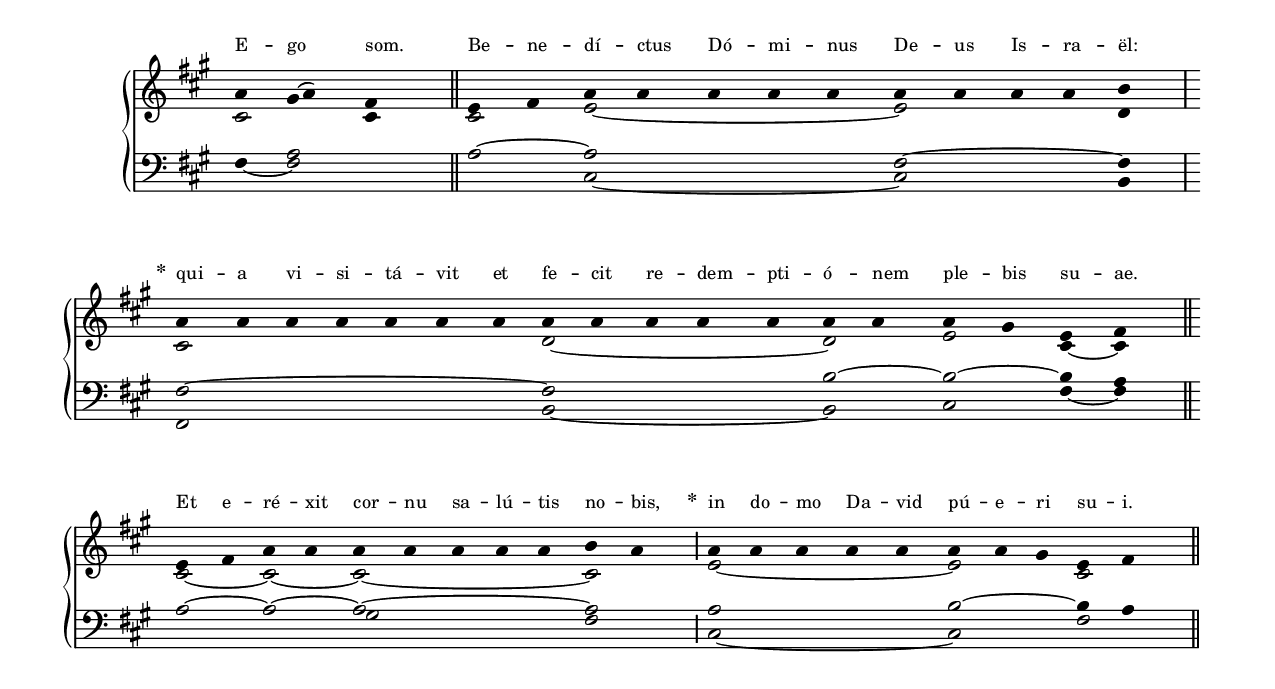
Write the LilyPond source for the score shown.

\version "2.22.0"
\include "gregorian.ly"
\include "noh2.ily"

global = {
  \cadenzaOn
  \override Glissando #'thickness = #2.0
  \set tieWaitForNote = ##t
}

%\header {
%  title = \markup \center-column {"Agnus Dei I." \vspace #1 }
%  tagline = ""
%  composer = ""
%}

%\paper {
%  #(include-special-characters)
%  oddHeaderMarkup = \markup \fill-line {
%    \line {}
%    \center-column {
%      \on-the-fly #first-page     " "
%      \on-the-fly #not-first-page ""
%    }
%    \line { \on-the-fly #print-page-number-check-first \fromproperty #'page:page-number-string }
%  }
%  evenHeaderMarkup = \markup \fill-line {
%    \line { \on-the-fly #print-page-number-check-first \fromproperty #'page:page-number-string }
%    \center-column { "" }
%    \line {}
%  }
%}

chantText = \lyricmode {
  E -- go som. Be -- ne -- dí -- ctus Dó -- mi -- nus
  De -- us Is -- ra -- ël: \set stanza = "*"
  qui -- a vi -- si -- tá -- vit et fe -- cit re -- dem -- pti -- ó -- nem ple -- bis su -- ae.
  Et e -- ré -- xit cor -- nu sa -- lú -- tis no -- bis, \set stanza = "*"
  in do -- mo Da -- vid pú -- e -- ri su -- i.
}

chantMusic = \relative a' {
  \tieDown
  \key a \major
  a4 gis( a) fis \finalis
  e fis a a a a a a a a a b \divisioMaxima \bar "" \break
  a a a a a a a a a a a a a a a gis e fis \finalis \bar "" \break
  e fis a a a a a a a b a \divisioMaior
  a a a a a a a gis e fis \finalis
}

altoMusic = \relative cis' {
  cis2*3/2 cis4 cis2 e2*5/2~ e2*2 d4
  cis2*7/2 d2*5/2~ d2 e cis4~ cis
  cis2~ cis2~ cis2*5/2~ cis2
  e2*5/2~ e2*3/2 cis2
}

tenorMusic = \relative a {
  \key a \major
  s4 a2*3/2 \finalis a2~ a2*5/2 fis2*2~ fis4 \divisioMaxima
  fis2*7/2~ fis2*5/2 b2~ b2~ b4 a \finalis
  a2~ a2~ a2*5/2~ a2 \divisioMaior
  a2*5/2 b2*3/2~ b4 a4 \finalis
}

bassMusic = \relative fis {
  fis4~ fis2*3/2
  s2 cis2*5/2~ cis2*2 b4
  fis2*7/2 b2*5/2~ b2 cis fis4~ fis
  s2*2 gis2*5/2 fis2 cis2*5/2~ cis2*3/2 fis2
}

voiceLines = {
  \voiceLineStyle

  % Manually add line break
  %s2
  %\allowVoiceLineBreak
  %\voiceLine "down" "down" a2*3/2 a2*1/2
}

\score{
  <<
    \new Lyrics
    \new GrandStaff <<
      \set GrandStaff.autoBeaming = ##f
      \set GrandStaff.instrumentName = \markup \center-column {
        ""
      }
      \new Staff = up <<
        \new Voice = "chant" {
          \voiceOne \global \chantMusic
        }
        \new Voice {
          \voiceTwo \global \altoMusic
        }
      >>

      \new Staff = down <<
        \clef bass
        \new Voice {
          \voiceOne \global \tenorMusic
        }
        \new Voice {
          \voiceTwo \global \bassMusic
        }
        \new Voice {
          \voiceThree \global \voiceLines
        }
      >>
    >>
    \context Lyrics {
      \lyricsto chant {
        \chantText
      }
    }
  >>
}
